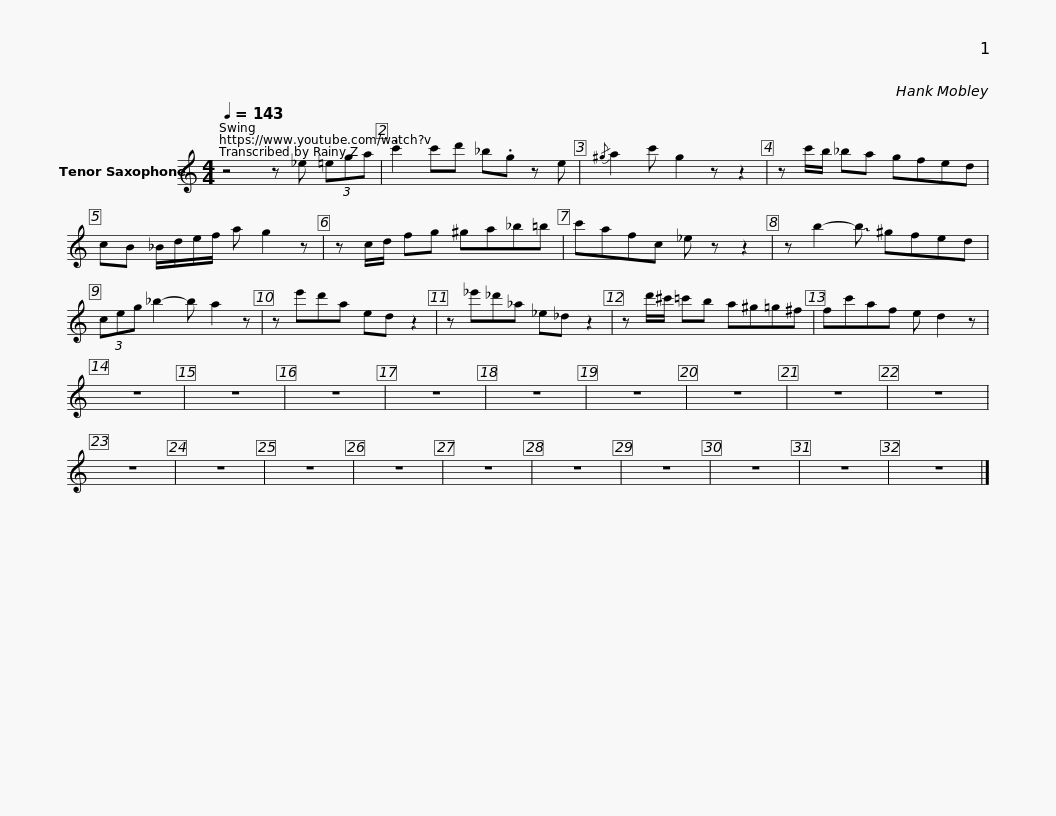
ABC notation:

X:1
L:1/8
Q:1/4=143
M:4/4
I:linebreak $
K:none
V:1 treble transpose=-14
V:1
[K:C] z4 z _e (3=ega | .c'2 c'd' _b.g z e |{/^g} a2 c' g2 z z2 | z c'/b/ _ba gfed | cB _B/d/e/f/ a g2 z |$ %5
 z c/d/ fg ^ga_b=b | c'afc _e z z2 | z b2- !~(!b !~)!^gfed | (3ceg _b2- b a2 z | z e'd'a ed z2 |$ %10
 z _e'_d'_a _e_d z2 | z d'/^c'/ =c'b a^g=g^f | fc'af e d2 z | z8 | z8 | %15
 z8 | z8 | z8 | z8 |$ z8 | %20
 z8 | z8 | z8 | z8 | z8 | %25
 z8 | z8 | z8 | z8 | z8 | %30
 z8 | z8 |] %32
